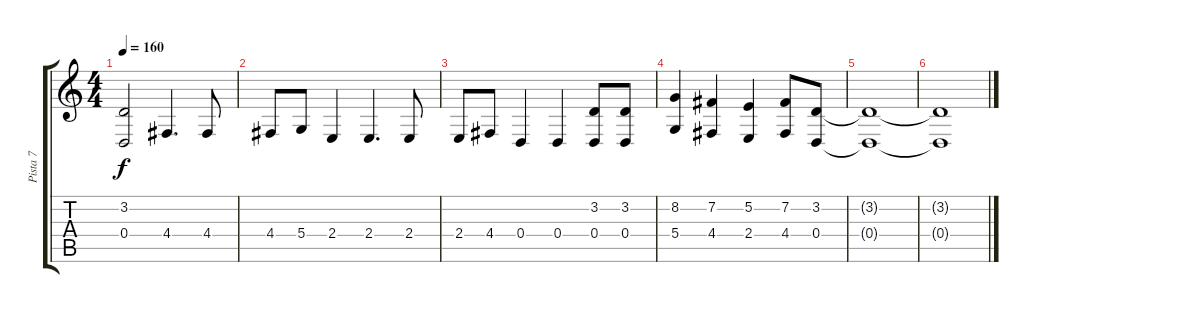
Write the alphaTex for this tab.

\track ("Pista 7" "Pista 7") {instrument electricgrandpiano}
\staff {score tabs}
\tuning (E4 B3 G3 D3 A2 E2) {hide}
\ts (4 4)
\tempo 160
\clef g2
\ks c
(3.2{t} 0.4{t}).2{dy f} 4.4.4{d} 4.4.8 |
4.4.8 5.4.8 2.4.4 2.4.4{d} 2.4.8 |
2.4.8 4.4.8 0.4.4 0.4.4 (3.2 0.4).8 (3.2 0.4).8 |
(8.2 5.4).4 (7.2 4.4).4 (5.2 2.4).4 (7.2 4.4).8 (3.2 0.4).8 |
(3.2{t} 0.4{t}).1 |
(3.2{t} 0.4{t}).1
